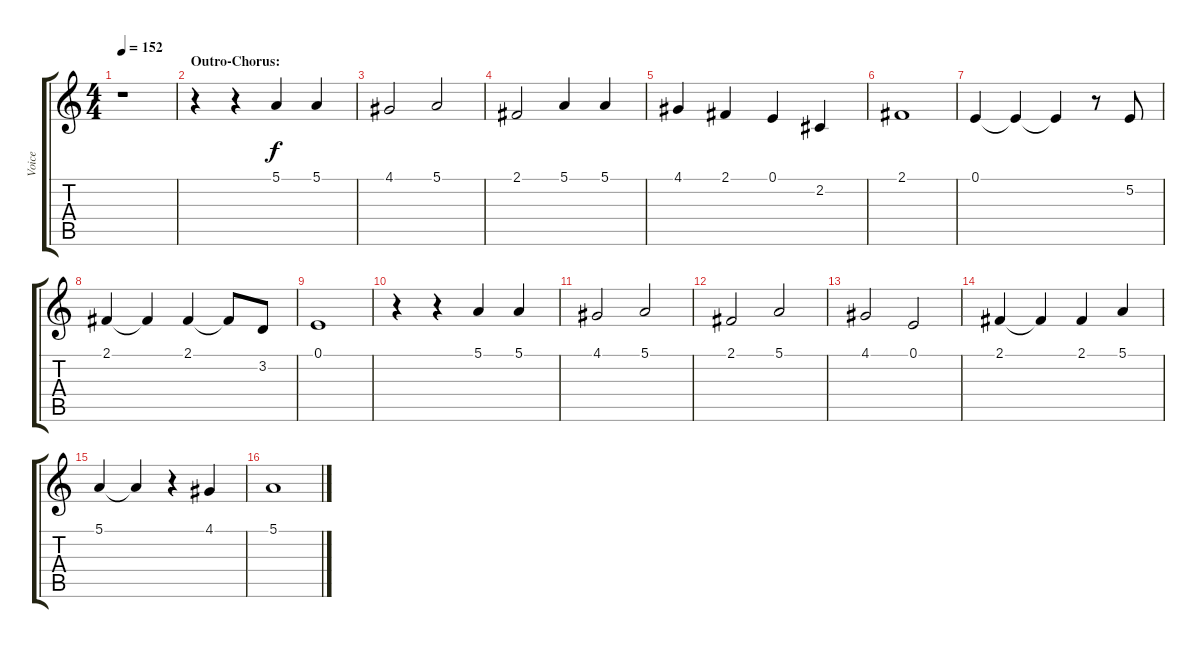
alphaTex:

\track ("Voice" "Voice") {instrument cello}
\staff {score tabs}
\tuning (E4 B3 G3 D3 A2 E2) {hide}
\ts (4 4)
\tempo 152
\clef g2
\ks c
r.1{dy f} |
\section ("" "Outro-Chorus:")
r.4 r.4 5.1.4 5.1.4 |
4.1.2 5.1.2 |
2.1.2 5.1.4 5.1.4 |
4.1.4 2.1.4 0.1.4 2.2.4 |
2.1.1 |
0.1.4 0.1{t}.4 0.1{t}.4 r.8 5.2.8 |
2.1.4 2.1{t}.4 2.1.4 2.1{t}.8 3.2.8 |
0.1.1 |
r.4 r.4 5.1.4 5.1.4 |
4.1.2 5.1.2 |
2.1.2 5.1.2 |
4.1.2 0.1.2 |
2.1.4 2.1{t}.4 2.1.4 5.1.4 |
5.1.4 5.1{t}.4 r.4 4.1.4 |
5.1.1
